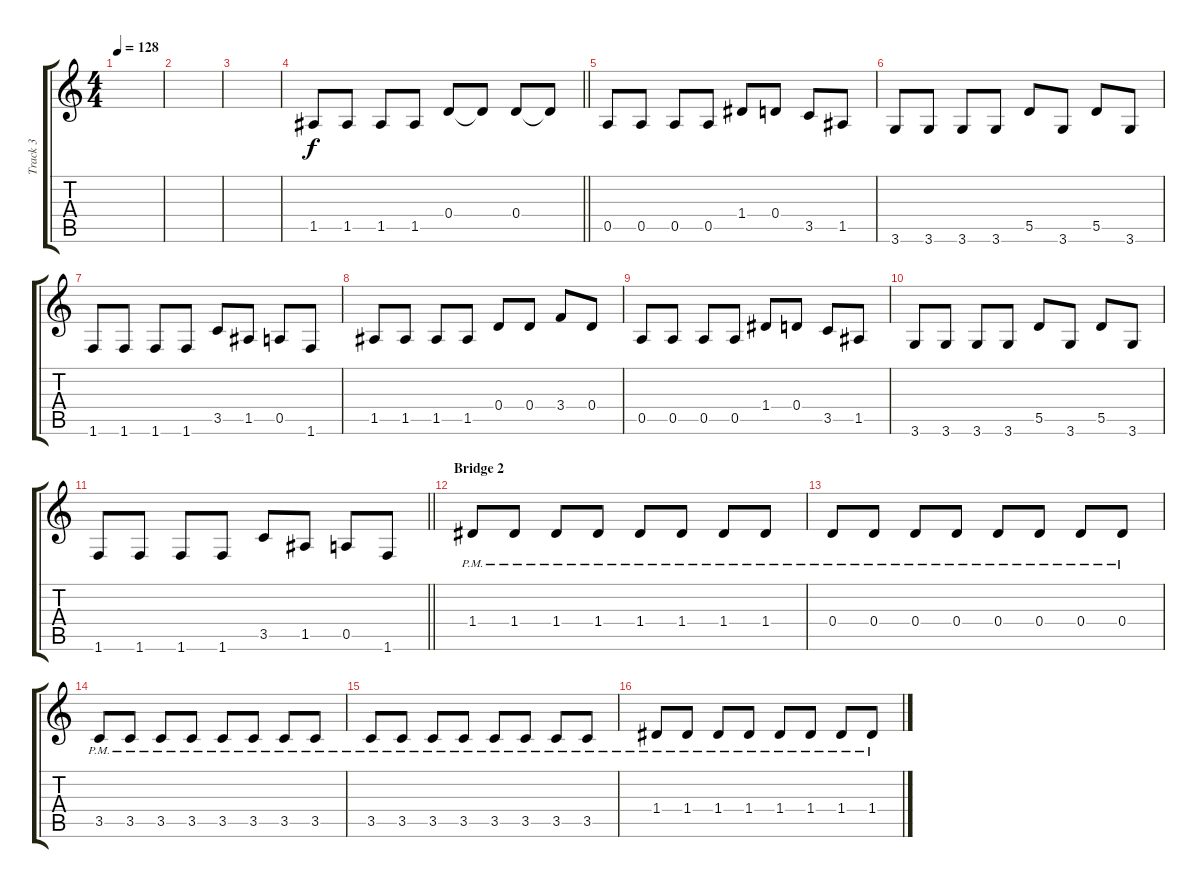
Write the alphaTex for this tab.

\track ("Track 3" "Track 3") {instrument overdrivenguitar}
\staff {score tabs}
\tuning (E4 B3 G3 D3 A2 E2) {hide}
\ts (4 4)
\tempo 128
\clef g2
\ks c
|
|
|
\barLineRight lightlight
1.5.8 1.5.8 1.5.8 1.5.8 0.4.8 0.4{t}.8 0.4.8 0.4{t}.8 |
0.5.8 0.5.8 0.5.8 0.5.8 1.4.8 0.4.8 3.5.8 1.5.8 |
3.6.8 3.6.8 3.6.8 3.6.8 5.5.8 3.6.8 5.5.8 3.6.8 |
1.6.8 1.6.8 1.6.8 1.6.8 3.5.8 1.5.8 0.5.8 1.6.8 |
1.5.8 1.5.8 1.5.8 1.5.8 0.4.8 0.4.8 3.4.8 0.4.8 |
0.5.8 0.5.8 0.5.8 0.5.8 1.4.8 0.4.8 3.5.8 1.5.8 |
3.6.8 3.6.8 3.6.8 3.6.8 5.5.8 3.6.8 5.5.8 3.6.8 |
\barLineRight lightlight
1.6.8 1.6.8 1.6.8 1.6.8 3.5.8 1.5.8 0.5.8 1.6.8 |
\section ("" "Bridge 2")
1.4{pm}.8 1.4{pm}.8 1.4{pm}.8 1.4{pm}.8 1.4{pm}.8 1.4{pm}.8 1.4{pm}.8 1.4{pm}.8 |
0.4{pm}.8 0.4{pm}.8 0.4{pm}.8 0.4{pm}.8 0.4{pm}.8 0.4{pm}.8 0.4{pm}.8 0.4{pm}.8 |
3.5{pm}.8 3.5{pm}.8 3.5{pm}.8 3.5{pm}.8 3.5{pm}.8 3.5{pm}.8 3.5{pm}.8 3.5{pm}.8 |
3.5{pm}.8 3.5{pm}.8 3.5{pm}.8 3.5{pm}.8 3.5{pm}.8 3.5{pm}.8 3.5{pm}.8 3.5{pm}.8 |
1.4{pm}.8 1.4{pm}.8 1.4{pm}.8 1.4{pm}.8 1.4{pm}.8 1.4{pm}.8 1.4{pm}.8 1.4{pm}.8
